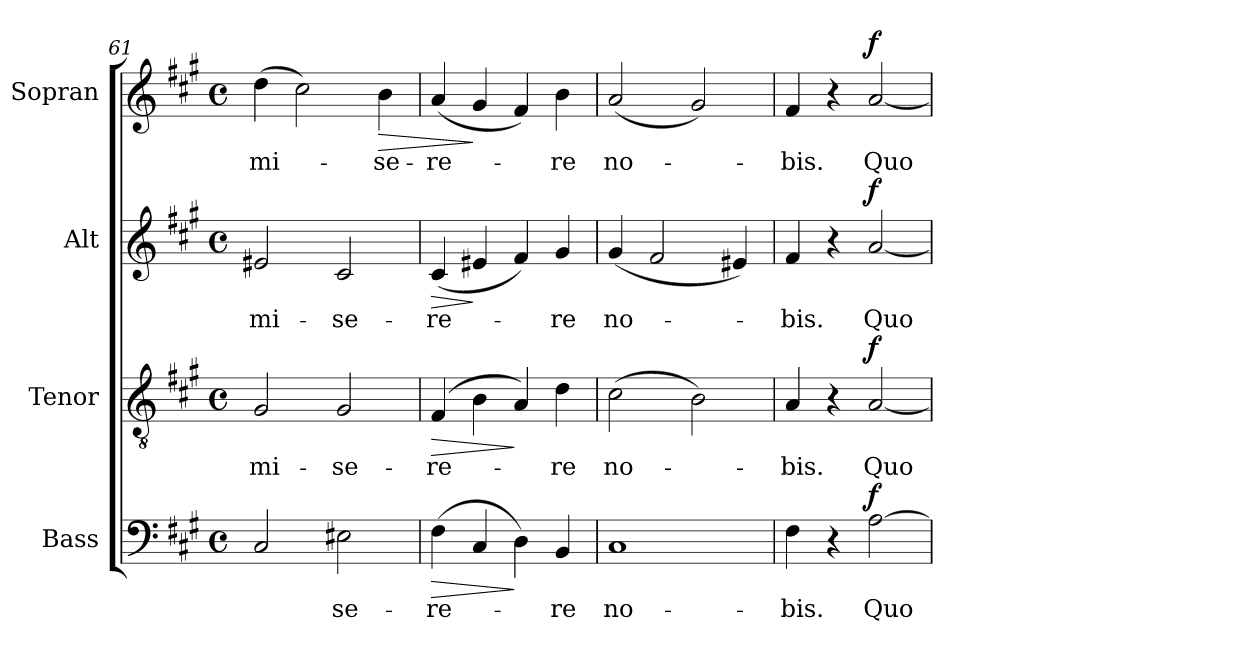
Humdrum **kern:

**kern	**text	**dynam	**kern	**text	**dynam	**kern	**text	**dynam	**kern	**text	**dynam
*part4	*part4	*part4	*part3	*part3	*part3	*part2	*part2	*part2	*part1	*part1	*part1
*staff4	*staff4	*staff4	*staff3	*staff3	*staff3	*staff2	*staff2	*staff2	*staff1	*staff1	*staff1
*I"Bass	*	*	*I"Tenor	*	*	*I"Alt	*	*	*I"Sopran	*	*
*I'B.	*	*	*I'T.	*	*	*I'A.	*	*	*I'S.	*	*
!!LO:LB:g=z
*clefF4	*	*	*clefGv2	*	*	*clefG2	*	*	*clefG2	*	*
*k[f#c#g#]	*	*	*k[f#c#g#]	*	*	*k[f#c#g#]	*	*	*k[f#c#g#]	*	*
*A:	*	*	*A:	*	*	*A:	*	*	*A:	*	*
*M4/4	*	*	*M4/4	*	*	*M4/4	*	*	*M4/4	*	*
*met(c)	*	*	*met(c)	*	*	*met(c)	*	*	*met(c)	*	*
=61	=61	=61	=61	=61	=61	=61	=61	=61	=61	=61	=61
!	!	!	!	!LO:LY:b	!	!	!LO:LY:b	!	!	!LO:LY:b	!
2C#/	.	.	2G#/	mi-	.	2e#X/	mi-	.	(>4dd\	mi-	.
.	.	.	.	.	.	.	.	.	2cc#\)	.	.
!	!LO:LY:b	!	!	!LO:LY:b	!	!	!LO:LY:b	!	!	!	!
2E#X\	-se-	.	2G#/	-se-	.	2c#/	-se-	.	.	.	.
!	!	!	!	!	!	!	!	!	!	!LO:LY:b	!LO:HP:b
.	.	.	.	.	.	.	.	.	4b\	-se-	>
=62	=62	=62	=62	=62	=62	=62	=62	=62	=62	=62	=62
!	!LO:LY:b	!LO:HP:b	!	!LO:LY:b	!LO:HP:b	!	!LO:LY:b	!LO:HP:b	!	!LO:LY:b	!
(>4F#\	-re-	>	(4F#/	-re-	>	(<4c#/	-re-	>	(<4a/	-re-	.
4C#/	.	.	4B\	.	.	4e#X/	.	]	4g#/	.	]
4D\)	.	]	4A/)	.	]	4f#/)	.	.	4f#/)	.	.
!	!LO:LY:b	!	!	!LO:LY:b	!	!	!LO:LY:b	!	!	!LO:LY:b	!
4BB/	-re	.	4d\	-re	.	4g#/	-re	.	4b\	-re	.
=63	=63	=63	=63	=63	=63	=63	=63	=63	=63	=63	=63
!	!LO:LY:b	!	!	!LO:LY:b	!	!	!LO:LY:b	!	!	!LO:LY:b	!
1C#	no-	.	(>2c#\	no-	.	(<4g#/	no-	.	(<2a/	no-	.
.	.	.	.	.	.	2f#/	.	.	.	.	.
.	.	.	2B\)	.	.	.	.	.	2g#/)	.	.
.	.	.	.	.	.	4e#X/)	.	.	.	.	.
=64	=64	=64	=64	=64	=64	=64	=64	=64	=64	=64	=64
!	!LO:LY:b	!	!	!LO:LY:b	!	!	!LO:LY:b	!	!	!LO:LY:b	!
4F#\	-bis.	.	4A/	-bis.	.	4f#/	-bis.	.	4f#/	-bis.	.
4r	.	.	4r	.	.	4r	.	.	4r	.	.
!	!LO:LY:b	!LO:DY:a	!	!LO:LY:b	!LO:DY:a	!	!LO:LY:b	!LO:DY:a	!	!LO:LY:b	!LO:DY:a
[2A\	Quo-	f	[2A/	Quo-	f	[2a/	Quo-	f	[2a/	Quo-	f
=	=	=	=	=	=	=	=	=	=	=	=
*-	*-	*-	*-	*-	*-	*-	*-	*-	*-	*-	*-
